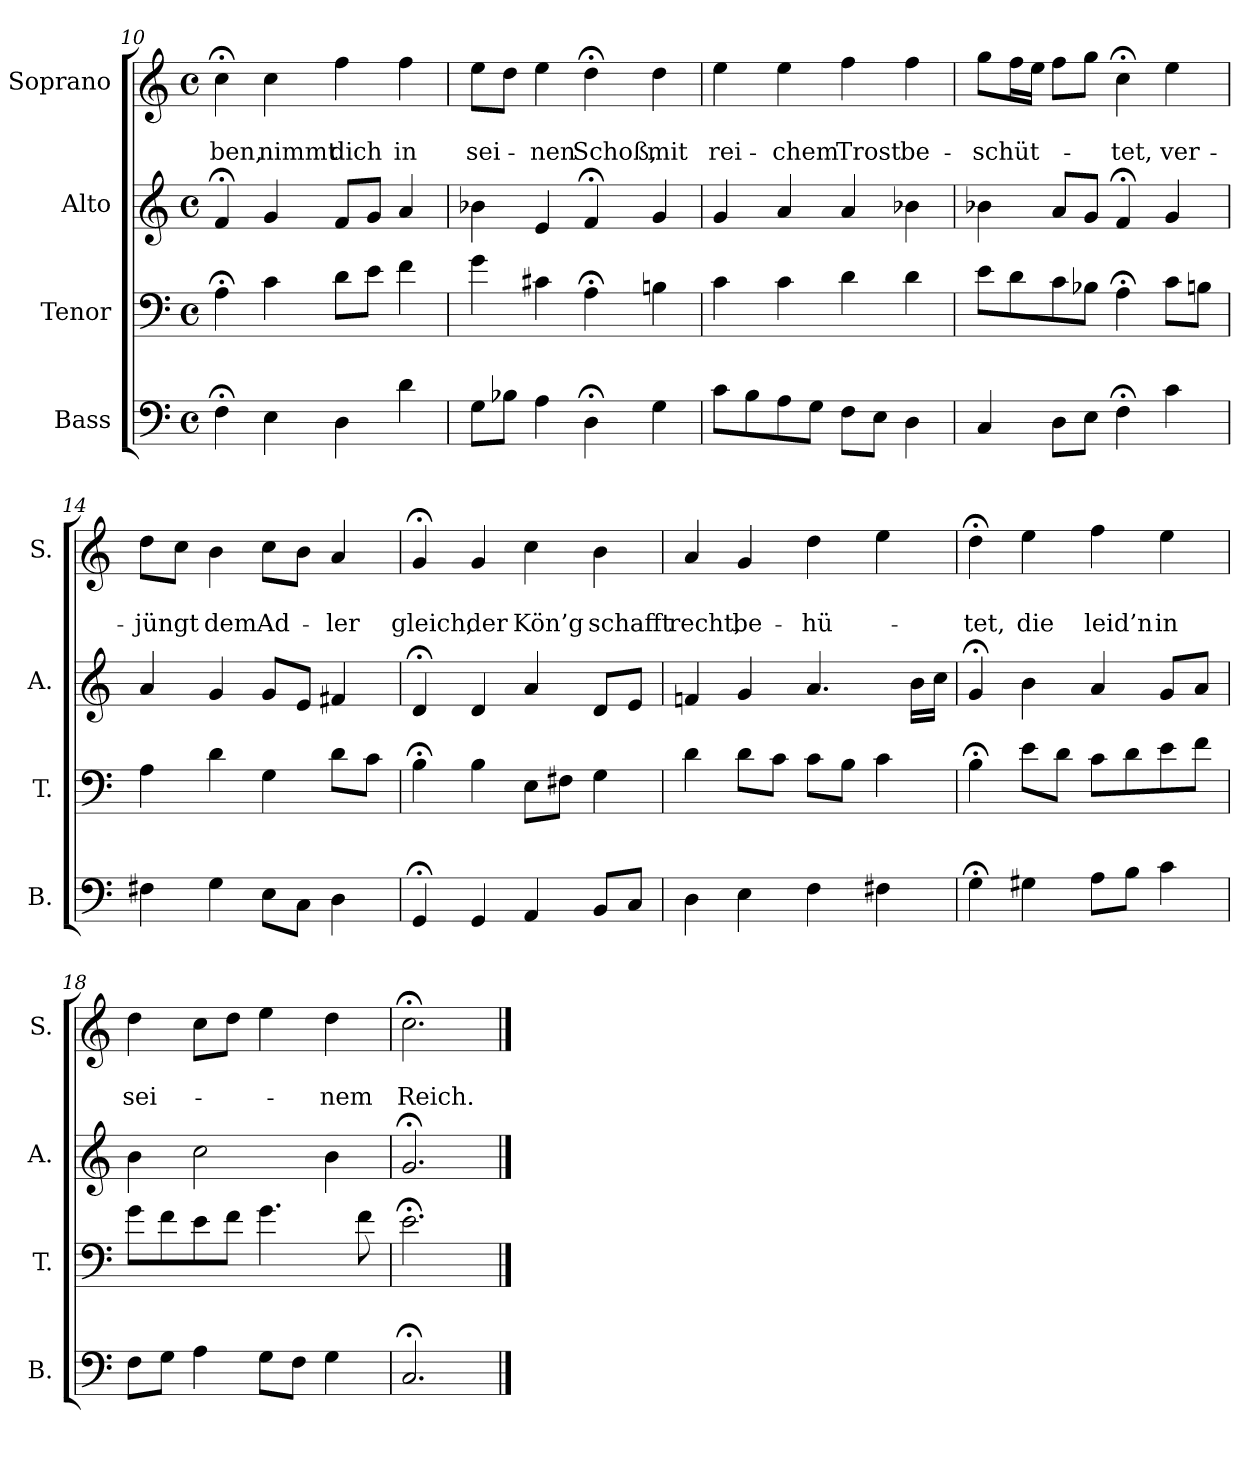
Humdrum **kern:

**kern	**kern	**kern	**kern	**text	**text
*part4	*part3	*part2	*part1	*part1	*part1
*staff4	*staff3	*staff2	*staff1	*staff1	*staff1
*I"Bass	*I"Tenor	*I"Alto	*I"Soprano	*	*
*I'B.	*I'T.	*I'A.	*I'S.	*	*
*clefF4	*clefF4	*clefG2	*clefG2	*	*
*k[]	*k[]	*k[]	*k[]	*	*
*C:	*C:	*C:	*C:	*	*
*M4/4	*M4/4	*M4/4	*M4/4	*	*
*met(c)	*met(c)	*met(c)	*met(c)	*	*
=10	=10	=10	=10	=10	=10
4F;<\	4A;<\	4f;</	4cc;<\	.	-ben,
4E\	4c\	4g/	4cc\	.	nimmt
4D\	8d\L	8f/L	4ff\	.	dich
.	8e\J	8g/J	.	.	.
4d\	4f\	4a/	4ff\	.	in
=11	=11	=11	=11	=11	=11
8G\L	4g\	4b-X\	8ee\L	.	sei-
8B-X\J	.	.	8dd\J	.	.
4A\	4c#X\	4e/	4ee\	.	-nen
4D;<\	4A;<\	4f;</	4dd;<\	.	Schoß,
4G\	4Bn\	4g/	4dd\	.	mit
=12	=12	=12	=12	=12	=12
8c\L	4c\	4g/	4ee\	.	rei-
8B\	.	.	.	.	.
8A\	4c\	4a/	4ee\	.	-chem
8G\J	.	.	.	.	.
8F\L	4d\	4a/	4ff\	.	Trost
8E\J	.	.	.	.	.
4D\	4d\	4b-X\	4ff\	.	be-
=13	=13	=13	=13	=13	=13
4C/	8e\L	4b-X\	8gg\L	.	-schüt-
.	8d\	.	16ff\L	.	.
.	.	.	16ee\JJ	.	.
8D\L	8c\	8a/L	8ff\L	.	.
8E\J	8B-X\J	8g/J	8gg\J	.	.
4F;<\	4A;<\	4f;</	4cc;<\	.	-tet,
4c\	8c\L	4g/	4ee\	.	ver-
.	8Bn\J	.	.	.	.
!!LO:LB:g=z
=14	=14	=14	=14	=14	=14
4F#X\	4A\	4a/	8dd\L	.	-jüngt
.	.	.	8cc\J	.	.
4G\	4d\	4g/	4b\	.	dem
8E\L	4G\	8g/L	8cc\L	.	Ad-
8C\J	.	8e/J	8b\J	.	.
4D\	8d\L	4f#X/	4a/	.	-ler
.	8c\J	.	.	.	.
=15	=15	=15	=15	=15	=15
4GG;</	4B;<\	4d;</	4g;</	.	gleich,
4GG/	4B\	4d/	4g/	.	der
4AA/	8E\L	4a/	4cc\	.	Kön’g
.	8F#X\J	.	.	.	.
8BB/L	4G\	8d/L	4b\	.	schafft
8C/J	.	8e/J	.	.	.
=16	=16	=16	=16	=16	=16
4D\	4d\	4fn/	4a/	.	recht,
4E\	8d\L	4g/	4g/	.	be-
.	8c\J	.	.	.	.
4F\	8c\L	4.a/	4dd\	.	-hü-
.	8B\J	.	.	.	.
4F#X\	4c\	.	4ee\	.	.
.	.	16b\LL	.	.	.
.	.	16cc\JJ	.	.	.
=17	=17	=17	=17	=17	=17
4G;<\	4B;<\	4g;</	4dd;<\	.	-tet,
4G#X\	8e\L	4b\	4ee\	.	die
.	8d\J	.	.	.	.
8A\L	8c\L	4a/	4ff\	.	leid’n
8B\J	8d\	.	.	.	.
4c\	8e\	8g/L	4ee\	.	in
.	8f\J	8a/J	.	.	.
=18	=18	=18	=18	=18	=18
8F\L	8g\L	4b\	4dd\	.	sei-
8G\J	8f\	.	.	.	.
4A\	8e\	2cc\	8cc\L	.	.
.	8f\J	.	8dd\J	.	.
8G\L	4.g\	.	4ee\	.	.
8F\J	.	.	.	.	.
4G\	.	4b\	4dd\	.	-nem
.	8f\	.	.	.	.
=19	=19	=19	=19	=19	=19
2.C;</	2.e;<\	2.g;</	2.cc;<\	.	Reich.
==	==	==	==	==	==
*-	*-	*-	*-	*-	*-
